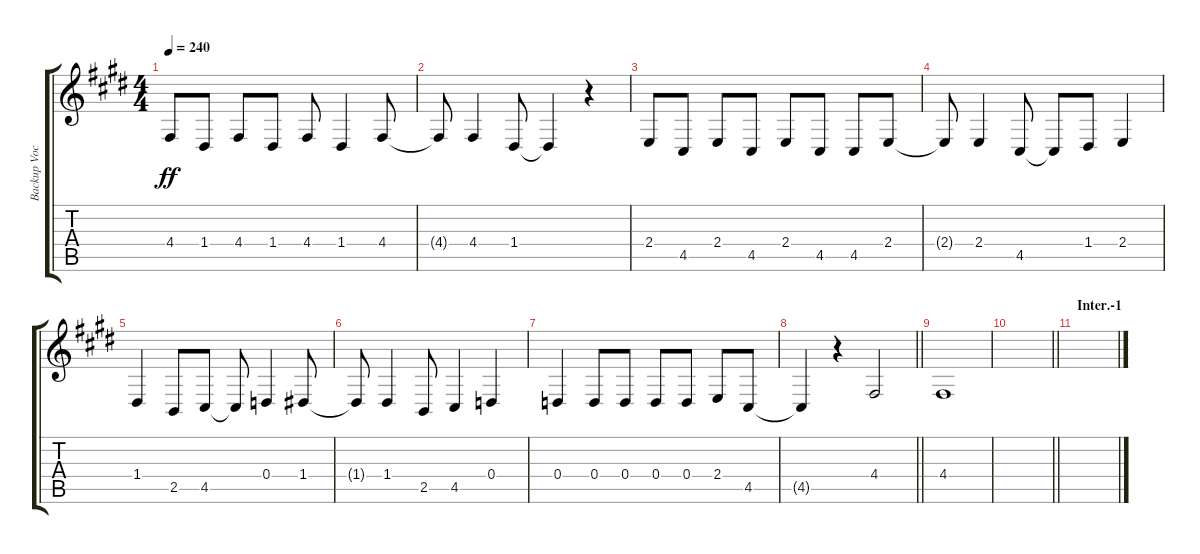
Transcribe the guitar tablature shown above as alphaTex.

\track ("Backup Vocals" "Backup Voc") {instrument altosax}
\staff {score tabs}
\tuning (E4 B3 G3 D3 A2 E2) {hide}
\ts (4 4)
\tempo 240
\clef g2
\ks e
4.4.8{dy ff} 1.4.8 4.4.8 1.4.8 4.4.8 1.4.4 4.4.8 |
4.4{t}.8 4.4.4 1.4.8 1.4{t}.4 r.4 |
2.4.8 4.5.8 2.4.8 4.5.8 2.4.8 4.5.8 4.5.8 2.4.8 |
2.4{t}.8 2.4.4 4.5.8 4.5{t}.8 1.4.8 2.4.4 |
1.4.4 2.5.8 4.5.8 4.5{t}.8 0.4.4 1.4.8 |
1.4{t}.8 1.4.4 2.5.8 4.5.4 0.4.4 |
0.4.4 0.4.8 0.4.8 0.4.8 0.4.8 2.4.8 4.5.8 |
\barLineRight lightlight
4.5{t}.4 r.4 4.4.2 |
4.4.1 |
\barLineRight lightlight
|
\section ("" "Inter.-1")
